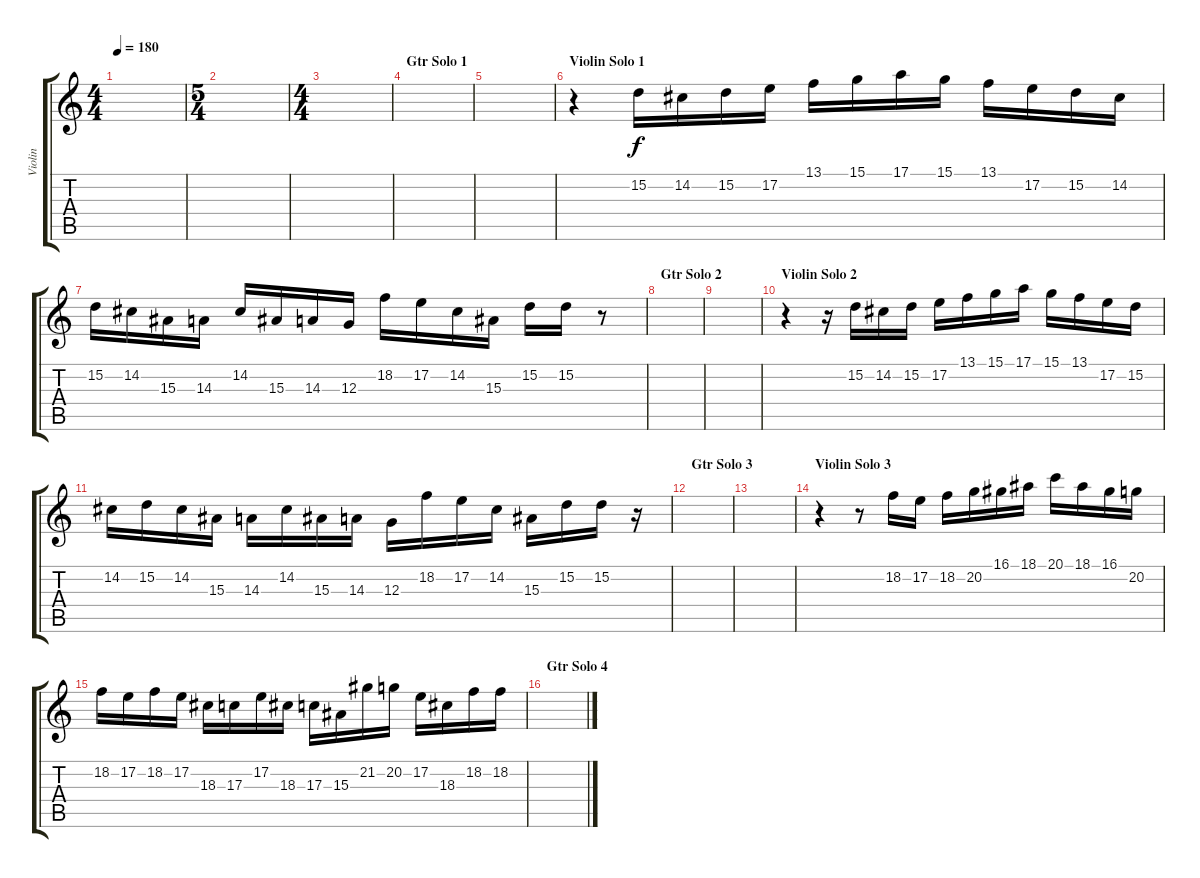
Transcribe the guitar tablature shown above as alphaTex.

\track ("Violin" "Violin") {instrument violin}
\staff {score tabs}
\tuning (E4 B3 G3 D3 A2 E2) {hide}
\ts (4 4)
\tempo 180
\clef g2
\ks c
|
\ts (5 4)
|
\ts (4 4)
|
\section ("" "Gtr Solo 1")
|
|
\section ("" "Violin Solo 1")
r.4 15.2.16 14.2.16 15.2.16 17.2.16 13.1.16 15.1.16 17.1.16 15.1.16 13.1.16 17.2.16 15.2.16 14.2.16 |
15.2.16 14.2.16 15.3.16 14.3.16 14.2.16 15.3.16 14.3.16 12.3.16 18.2.16 17.2.16 14.2.16 15.3.16 15.2.16 15.2.16 r.8 |
\section ("" "Gtr Solo 2")
|
|
\section ("" "Violin Solo 2")
r.4 r.16 15.2.16 14.2.16 15.2.16 17.2.16 13.1.16 15.1.16 17.1.16 15.1.16 13.1.16 17.2.16 15.2.16 |
14.2.16 15.2.16 14.2.16 15.3.16 14.3.16 14.2.16 15.3.16 14.3.16 12.3.16 18.2.16 17.2.16 14.2.16 15.3.16 15.2.16 15.2.16 r.16 |
\section ("" "Gtr Solo 3")
|
|
\section ("" "Violin Solo 3")
r.4 r.8 18.2.16 17.2.16 18.2.16 20.2.16 16.1.16 18.1.16 20.1.16 18.1.16 16.1.16 20.2.16 |
18.2.16 17.2.16 18.2.16 17.2.16 18.3.16 17.3.16 17.2.16 18.3.16 17.3.16 15.3.16 21.2.16 20.2.16 17.2.16 18.3.16 18.2.16 18.2.16 |
\section ("" "Gtr Solo 4")
